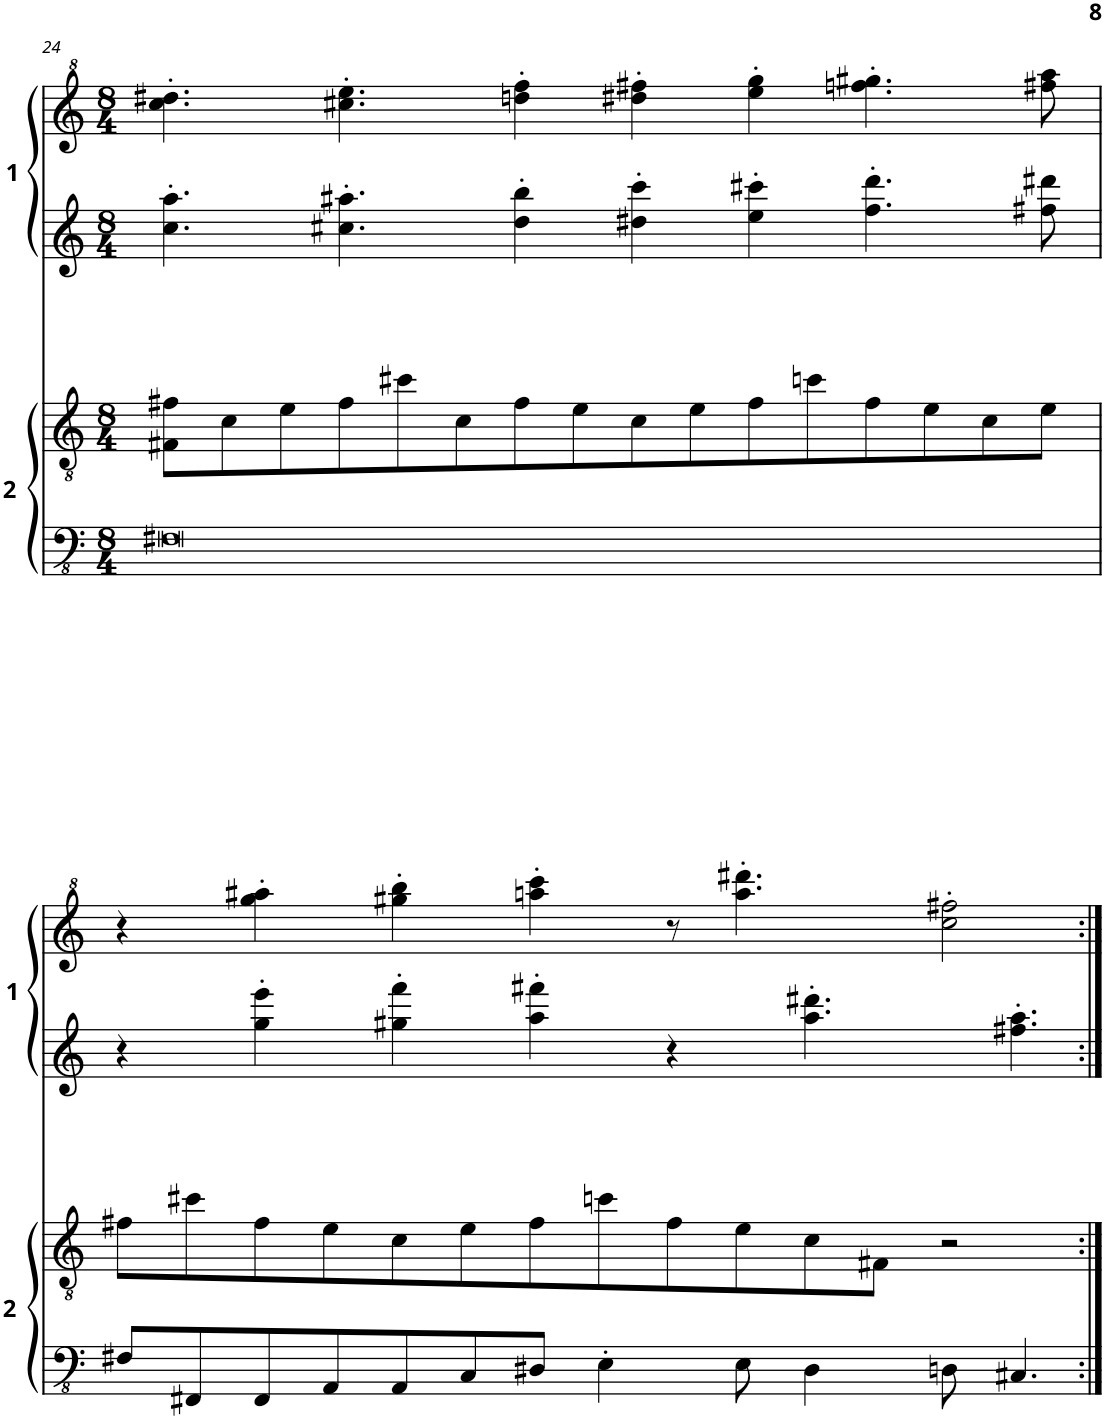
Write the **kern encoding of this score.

**kern	**kern	**kern	**kern
*part2	*part2	*part1	*part1
*staff4	*staff3	*staff2	*staff1
*I"Player 2	*	*I"Player 1	*
!!LO:PB:g=z
*clefFv4	*clefGv2	*clefG2	*clefG^2
*k[]	*k[]	*k[]	*k[]
*M8/4	*M8/4	*M8/4	*M8/4
=24	=24	=24	=24
0FF#X	8F#X\ 8f#X\L	4.cc\' 4.aa\'	4.ccc\' 4.ddd#X\'
.	8c\	.	.
.	8e\	.	.
.	8f#\	4.cc#X\' 4.aa#X\'	4.ccc#X\' 4.eee\'
.	8cc#X\	.	.
.	8c\	.	.
.	8f#\	4dd\' 4bb\'	4dddn\' 4fff\'
.	8e\	.	.
.	8c\	4dd#X\' 4ccc\'	4ddd#X\' 4fff#X\'
.	8e\	.	.
.	8f#\	4ee\' 4ccc#X\'	4eee\' 4ggg\'
.	8ccn\	.	.
.	8f#\	4.ff\' 4.ddd\'	4.fffn\' 4.ggg#X\'
.	8e\	.	.
.	8c\	.	.
.	8e\J	8ff#X\ 8ddd#X\	8fff#X\ 8aaa\
!!LO:LB:g=z
=25	=25	=25	=25
8FF#X/L	8f#X\L	4r	4r
8FFF#X/	8cc#X\	.	.
8FFF#/	8f#\	4gg\' 4eee\'	4ggg\' 4aaa#X\'
8AAA/	8e\	.	.
8AAA/	8c\	4gg#X\' 4fff\'	4ggg#X\' 4bbb\'
8CC/	8e\	.	.
8DD#X/J	8f#\	4aa\' 4fff#X\'	4aaan\' 4cccc\'
4EE'\	8ccn\	.	.
.	8f#\	4r	8r
8EE\	8e\	.	4.aaa\' 4.dddd#X\'
4DD#\	8c\	4.aa\' 4.ddd#X\'	.
.	8F#X\J	.	.
8DDn\	2r	.	2ccc\' 2fff#X\'
4.CC#X/	.	4.ff#X\' 4.aa\'	.
=:|!	=:|!	=:|!	=:|!
*-	*-	*-	*-
